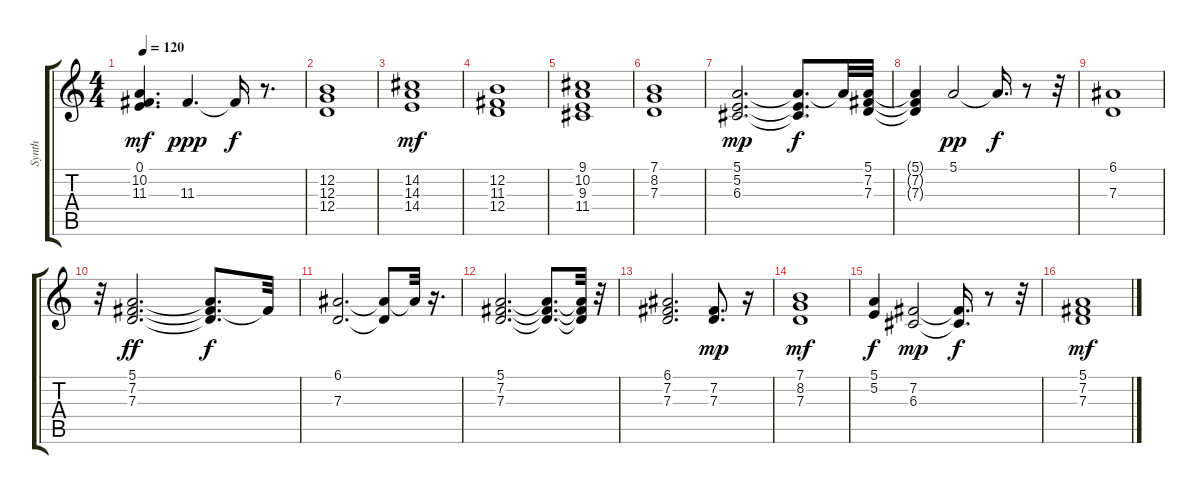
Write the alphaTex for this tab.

\track ("Synth" "Synth") {instrument synthstrings1}
\staff {score tabs}
\tuning (E4 B3 G3 D3 A2 E2) {hide}
\ts (4 4)
\tempo 120
\clef g2
\ks c
(0.1 10.2 11.3).4{d dy mf} 11.3.4{d dy ppp} 11.3{t}.16{dy f} r.8{d} |
(12.2 12.3 12.4).1 |
(14.2 14.3 14.4).1{dy mf} |
(12.2 11.3 12.4).1 |
(9.1 10.2 9.3 11.4).1 |
(7.1 8.2 7.3).1 |
(5.1 5.2 6.3).2{d dy mp} (5.1{t} 5.2{t} 6.3{t}).8{d dy f} 5.1{t}.32 (5.1 7.2 7.3).32 |
(5.1{t} 7.2{t} 7.3{t}).4 5.1.2{dy pp} 5.1{t}.16{d dy f} r.8 r.32 |
(6.1 7.3).1 |
r.32 (5.1 7.2 7.3).2{d dy ff} (5.1{t} 7.2{t} 7.3{t}).8{d dy f} 7.2{t}.32 |
(6.1 7.3).2{d} (6.1{t} 7.3{t}).8 6.1{t}.32 r.16{d} |
(5.1 7.2 7.3).2{d} (5.1{t} 7.2{t} 7.3{t}).8{d} (5.1{t} 7.2{t} 7.3{t}).32 r.32 |
(6.1 7.2 7.3).2{d} (7.2 7.3).8{d dy mp} r.16 |
(7.1 8.2 7.3).1{dy mf} |
(5.1 5.2).4{dy f} (7.2 6.3).2{dy mp} (7.2{t} 6.3{t}).16{d dy f} r.8 r.32 |
(5.1 7.2 7.3).1{dy mf}
